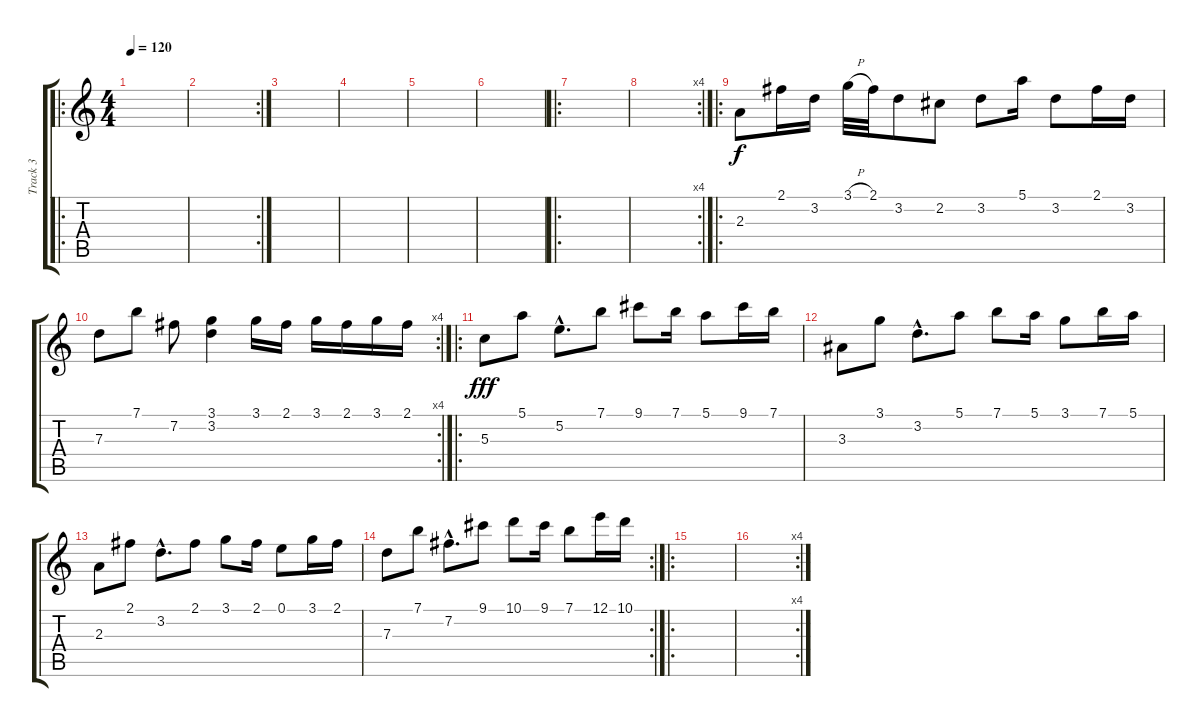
\track ("Track 3" "Track 3") {instrument electricguitarclean}
\staff {score tabs}
\tuning (E4 B3 G3 D3 A2 E2) {hide}
\ro
\ts (4 4)
\tempo 120
\clef g2
\ks c
|
\rc 2
|
|
|
|
|
\ro
|
\rc 4
|
\ro
2.3.8 2.1.16 3.2.16 3.1{h}.32 2.1.32 3.2.8 2.2.8 3.2.8 5.1.16 3.2.8 2.1.16 3.2.16 |
\rc 4
7.3.8 7.1.8 7.2.8 (3.1 3.2).4 3.1.16 2.1.16 3.1.16 2.1.16 3.1.16 2.1.16 |
\ro
5.3.8{dy fff} 5.1.8 5.2{hac}.8{d} 7.1.8 9.1.8 7.1.16 5.1.8 9.1.16 7.1.16 |
3.3.8 3.1.8 3.2{hac}.8{d} 5.1.8 7.1.8 5.1.16 3.1.8 7.1.16 5.1.16 |
2.3.8 2.1.8 3.2{hac}.8{d} 2.1.8 3.1.8 2.1.16 0.1.8 3.1.16 2.1.16 |
\rc 2
7.3.8 7.1.8 7.2{hac}.8{d} 9.1.8 10.1.8 9.1.16 7.1.8 12.1.16 10.1.16 |
\ro
|
\rc 4
